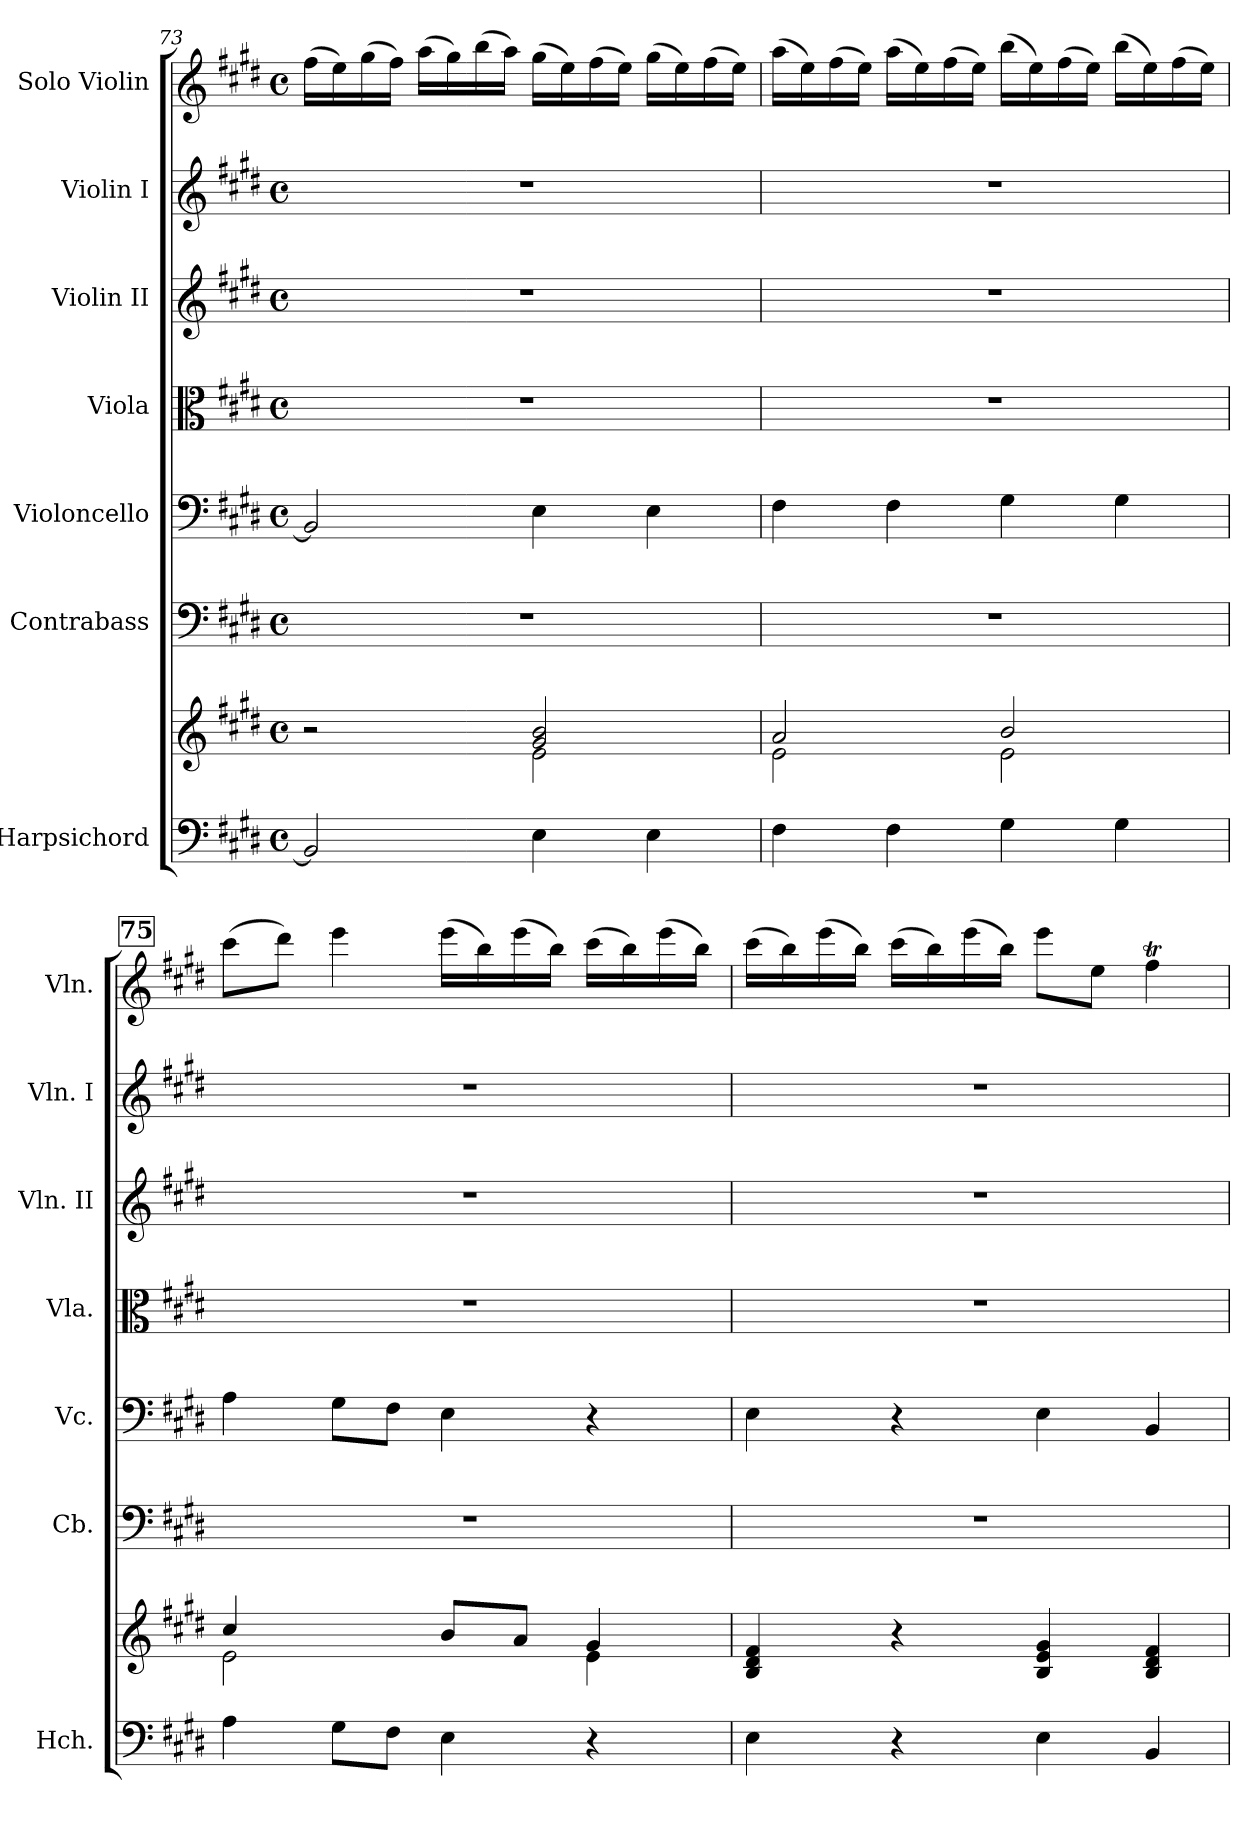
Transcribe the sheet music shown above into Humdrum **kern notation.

**kern	**kern	**kern	**kern	**kern	**kern	**kern	**kern
*part7	*part7	*part6	*part5	*part4	*part3	*part2	*part1
*staff8	*staff7	*staff6	*staff5	*staff4	*staff3	*staff2	*staff1
*I"Harpsichord	*	*I"Contrabass	*I"Violoncello	*I"Viola	*I"Violin II	*I"Violin I	*I"Solo Violin
*I'Hch.	*	*I'Cb.	*I'Vc.	*I'Vla.	*I'Vln. II	*I'Vln. I	*I'Vln.
*clefF4	*clefG2	*clefF4	*clefF4	*clefC3	*clefG2	*clefG2	*clefG2
*	*	*ITrd7c12	*	*	*	*	*
*k[f#c#g#d#]	*k[f#c#g#d#]	*k[f#c#g#d#]	*k[f#c#g#d#]	*k[f#c#g#d#]	*k[f#c#g#d#]	*k[f#c#g#d#]	*k[f#c#g#d#]
*M4/4	*M4/4	*M4/4	*M4/4	*M4/4	*M4/4	*M4/4	*M4/4
*met(c)	*met(c)	*met(c)	*met(c)	*met(c)	*met(c)	*met(c)	*met(c)
=73	=73	=73	=73	=73	=73	=73	=73
*	*^	*	*	*	*	*	*
2BB/]	2r	2ryy	1r	2BB/]	1r	1r	1r	(>16ff#\LL
.	.	.	.	.	.	.	.	16ee\)
.	.	.	.	.	.	.	.	(>16gg#\
.	.	.	.	.	.	.	.	16ff#\JJ)
.	.	.	.	.	.	.	.	(>16aa\LL
.	.	.	.	.	.	.	.	16gg#\)
.	.	.	.	.	.	.	.	(>16bb\
.	.	.	.	.	.	.	.	16aa\JJ)
4E\	2g#/ 2b/	2e\	.	4E\	.	.	.	(>16gg#\LL
.	.	.	.	.	.	.	.	16ee\)
.	.	.	.	.	.	.	.	(>16ff#\
.	.	.	.	.	.	.	.	16ee\JJ)
4E\	.	.	.	4E\	.	.	.	(>16gg#\LL
.	.	.	.	.	.	.	.	16ee\)
.	.	.	.	.	.	.	.	(>16ff#\
.	.	.	.	.	.	.	.	16ee\JJ)
!!LO:PB:g=z
=74	=74	=74	=74	=74	=74	=74	=74	=74
4F#\	2a/	2e\	1r	4F#\	1r	1r	1r	(>16aa\LL
.	.	.	.	.	.	.	.	16ee\)
.	.	.	.	.	.	.	.	(>16ff#\
.	.	.	.	.	.	.	.	16ee\JJ)
4F#\	.	.	.	4F#\	.	.	.	(>16aa\LL
.	.	.	.	.	.	.	.	16ee\)
.	.	.	.	.	.	.	.	(>16ff#\
.	.	.	.	.	.	.	.	16ee\JJ)
4G#\	2b/	2e\	.	4G#\	.	.	.	(>16bb\LL
.	.	.	.	.	.	.	.	16ee\)
.	.	.	.	.	.	.	.	(>16ff#\
.	.	.	.	.	.	.	.	16ee\JJ)
4G#\	.	.	.	4G#\	.	.	.	(>16bb\LL
.	.	.	.	.	.	.	.	16ee\)
.	.	.	.	.	.	.	.	(>16ff#\
.	.	.	.	.	.	.	.	16ee\JJ)
!!LO:REH:place=s1:a:B:fs=14:t=75
=75	=75	=75	=75	=75	=75	=75	=75	=75
4A\	2e\	4cc#/	1r	4A\	1r	1r	1r	(>8ccc#\L
.	.	.	.	.	.	.	.	8ddd#\J)
8G#\L	.	2ryy	.	8G#\L	.	.	.	4eee\
8F#\J	.	.	.	8F#\J	.	.	.	.
4E\	8b/L	.	.	4E\	.	.	.	(>16eee\LL
.	.	.	.	.	.	.	.	16bb\)
.	8a/J	.	.	.	.	.	.	(>16eee\
.	.	.	.	.	.	.	.	16bb\JJ)
4r	4g#/	4e\	.	4r	.	.	.	(>16ccc#\LL
.	.	.	.	.	.	.	.	16bb\)
.	.	.	.	.	.	.	.	(>16eee\
.	.	.	.	.	.	.	.	16bb\JJ)
*	*v	*v	*	*	*	*	*	*
!!LO:PB:g=z
=76	=76	=76	=76	=76	=76	=76	=76
4E\	4B/ 4d#/ 4f#/	1r	4E\	1r	1r	1r	(>16ccc#\LL
.	.	.	.	.	.	.	16bb\)
.	.	.	.	.	.	.	(>16eee\
.	.	.	.	.	.	.	16bb\JJ)
4r	4r	.	4r	.	.	.	(>16ccc#\LL
.	.	.	.	.	.	.	16bb\)
.	.	.	.	.	.	.	(>16eee\
.	.	.	.	.	.	.	16bb\JJ)
4E\	4B/ 4e/ 4g#/	.	4E\	.	.	.	8eee\L
.	.	.	.	.	.	.	8ee\J
4BB/	4B/ 4d#/ 4f#/	.	4BB/	.	.	.	4ff#T\
=	=	=	=	=	=	=	=
*-	*-	*-	*-	*-	*-	*-	*-
